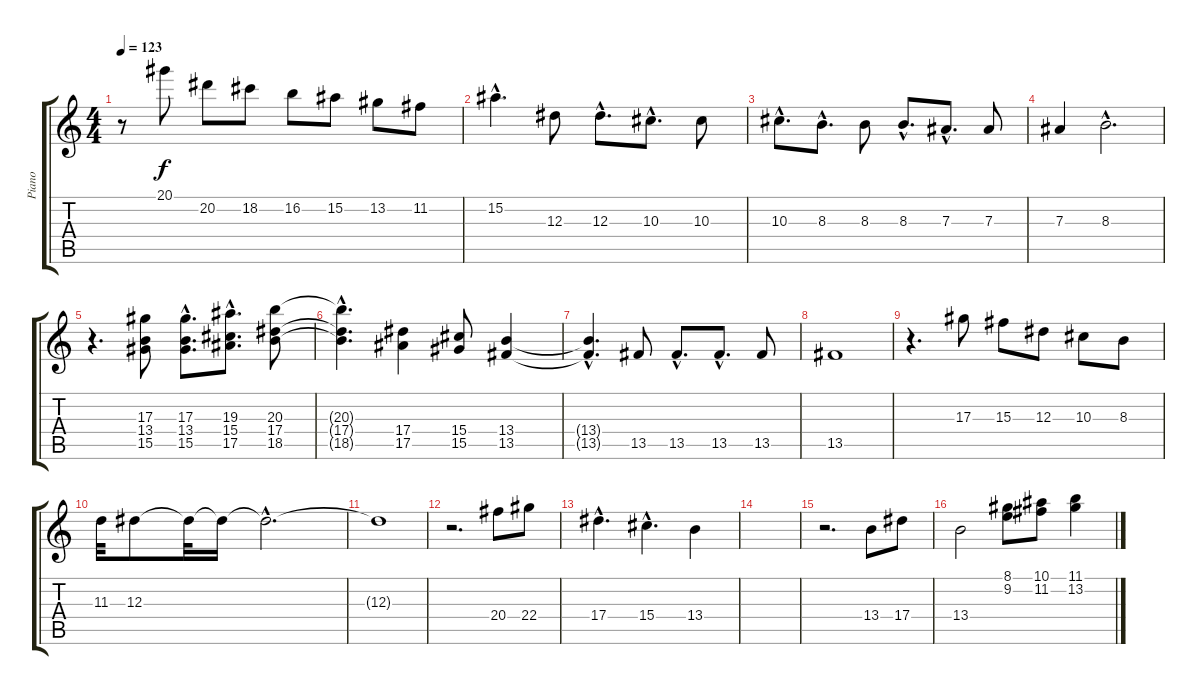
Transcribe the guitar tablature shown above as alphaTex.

\track ("Piano" "Piano") {instrument electricgrandpiano}
\staff {score tabs}
\tuning (C5 G4 Eb4 Bb3 F3 C3) {hide}
\ts (4 4)
\tempo 123
\clef g2
\ks c
r.8{dy f} 20.1.8 20.2.8 18.2.8 16.2.8 15.2.8 13.2.8 11.2.8 |
15.2{hac}.4{d} 12.3.8 12.3{hac}.8{d} 10.3{hac}.8{d} 10.3.8 |
10.3{hac}.8{d} 8.3{hac}.8{d} 8.3.8 8.3{hac}.8{d} 7.3{hac}.8{d} 7.3.8 |
7.3.4 8.3{hac}.2{d} |
r.4{d} (17.3 13.4 15.5).8 (17.3{hac} 13.4{hac} 15.5{hac}).8{d} (19.3{hac} 15.4{hac} 17.5{hac}).8{d} (20.3 17.4 18.5).8 |
(20.3{hac t} 17.4{hac t} 18.5{hac t}).4{d} (17.4 17.5).4 (15.4 15.5).8 (13.4 13.5).4 |
(13.4{hac t} 13.5{hac t}).4{d} 13.5.8 13.5{hac}.8{d} 13.5{hac}.8{d} 13.5.8 |
13.5.1 |
r.4{d} 17.3.8 15.3.8 12.3.8 10.3.8 8.3.8 |
11.3.32 12.3.8 12.3{t}.32 12.3{t}.16 12.3{hac t}.2{d} |
12.3{t}.1 |
r.2{d} 20.4.8 22.4.8 |
17.4{hac}.4{d} 15.4{hac}.4{d} 13.4.4 |
|
r.2{d} 13.4.8 17.4.8 |
13.4.2 (8.1 9.2).8 (10.1 11.2).8 (11.1 13.2).4
